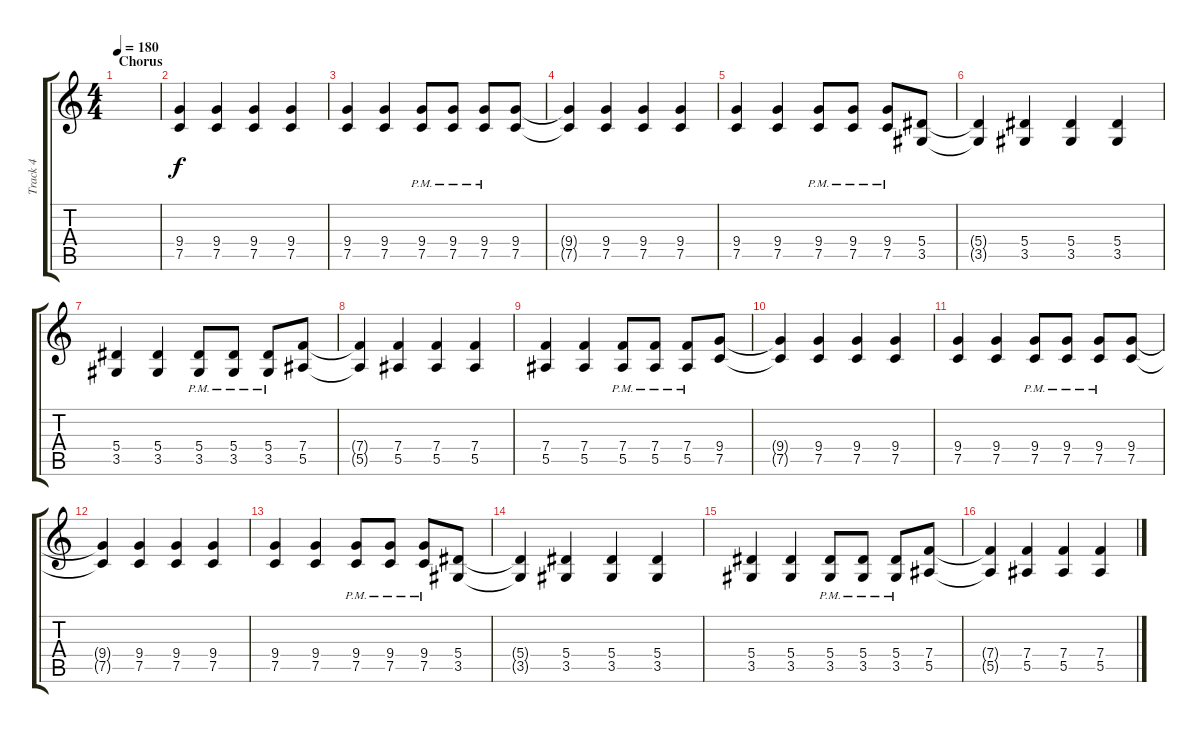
\track ("Track 4" "Track 4") {instrument distortionguitar}
\staff {score tabs}
\tuning (C4 G3 Eb3 Bb2 F2 C2) {hide}
\ts (4 4)
\section ("" "Chorus")
\tempo 180
\clef g2
\ks c
|
(9.4 7.5).4 (9.4 7.5).4 (9.4 7.5).4 (9.4 7.5).4 |
(9.4 7.5).4 (9.4 7.5).4 (9.4{pm} 7.5{pm}).8 (9.4{pm} 7.5{pm}).8 (9.4{pm} 7.5{pm}).8 (9.4 7.5).8 |
(9.4{t} 7.5{t}).4 (9.4 7.5).4 (9.4 7.5).4 (9.4 7.5).4 |
(9.4 7.5).4 (9.4 7.5).4 (9.4{pm} 7.5{pm}).8 (9.4{pm} 7.5{pm}).8 (9.4{pm} 7.5{pm}).8 (5.4 3.5).8 |
(5.4{t} 3.5{t}).4 (5.4 3.5).4 (5.4 3.5).4 (5.4 3.5).4 |
(5.4 3.5).4 (5.4 3.5).4 (5.4{pm} 3.5{pm}).8 (5.4{pm} 3.5{pm}).8 (5.4{pm} 3.5{pm}).8 (7.4 5.5).8 |
(7.4{t} 5.5{t}).4 (7.4 5.5).4 (7.4 5.5).4 (7.4 5.5).4 |
(7.4 5.5).4 (7.4 5.5).4 (7.4{pm} 5.5{pm}).8 (7.4{pm} 5.5{pm}).8 (7.4{pm} 5.5{pm}).8 (9.4 7.5).8 |
(9.4{t} 7.5{t}).4 (9.4 7.5).4 (9.4 7.5).4 (9.4 7.5).4 |
(9.4 7.5).4 (9.4 7.5).4 (9.4{pm} 7.5{pm}).8 (9.4{pm} 7.5{pm}).8 (9.4{pm} 7.5{pm}).8 (9.4 7.5).8 |
(9.4{t} 7.5{t}).4 (9.4 7.5).4 (9.4 7.5).4 (9.4 7.5).4 |
(9.4 7.5).4 (9.4 7.5).4 (9.4{pm} 7.5{pm}).8 (9.4{pm} 7.5{pm}).8 (9.4{pm} 7.5{pm}).8 (5.4 3.5).8 |
(5.4{t} 3.5{t}).4 (5.4 3.5).4 (5.4 3.5).4 (5.4 3.5).4 |
(5.4 3.5).4 (5.4 3.5).4 (5.4{pm} 3.5{pm}).8 (5.4{pm} 3.5{pm}).8 (5.4{pm} 3.5{pm}).8 (7.4 5.5).8 |
(7.4{t} 5.5{t}).4 (7.4 5.5).4 (7.4 5.5).4 (7.4 5.5).4
